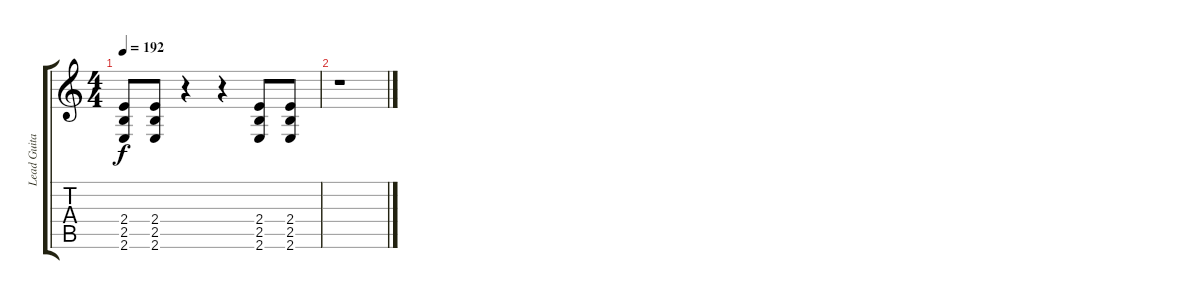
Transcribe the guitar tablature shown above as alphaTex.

\track ("Lead Guitar  " "Lead Guita") {instrument overdrivenguitar}
\staff {score tabs}
\tuning (E4 B3 G3 D3 A2 D2) {hide}
\ts (4 4)
\tempo 192
\clef g2
\ks c
(2.4 2.5 2.6).8{dy f} (2.4 2.5 2.6).8 r.4 r.4 (2.4 2.5 2.6).8 (2.4 2.5 2.6).8 |
r.1
